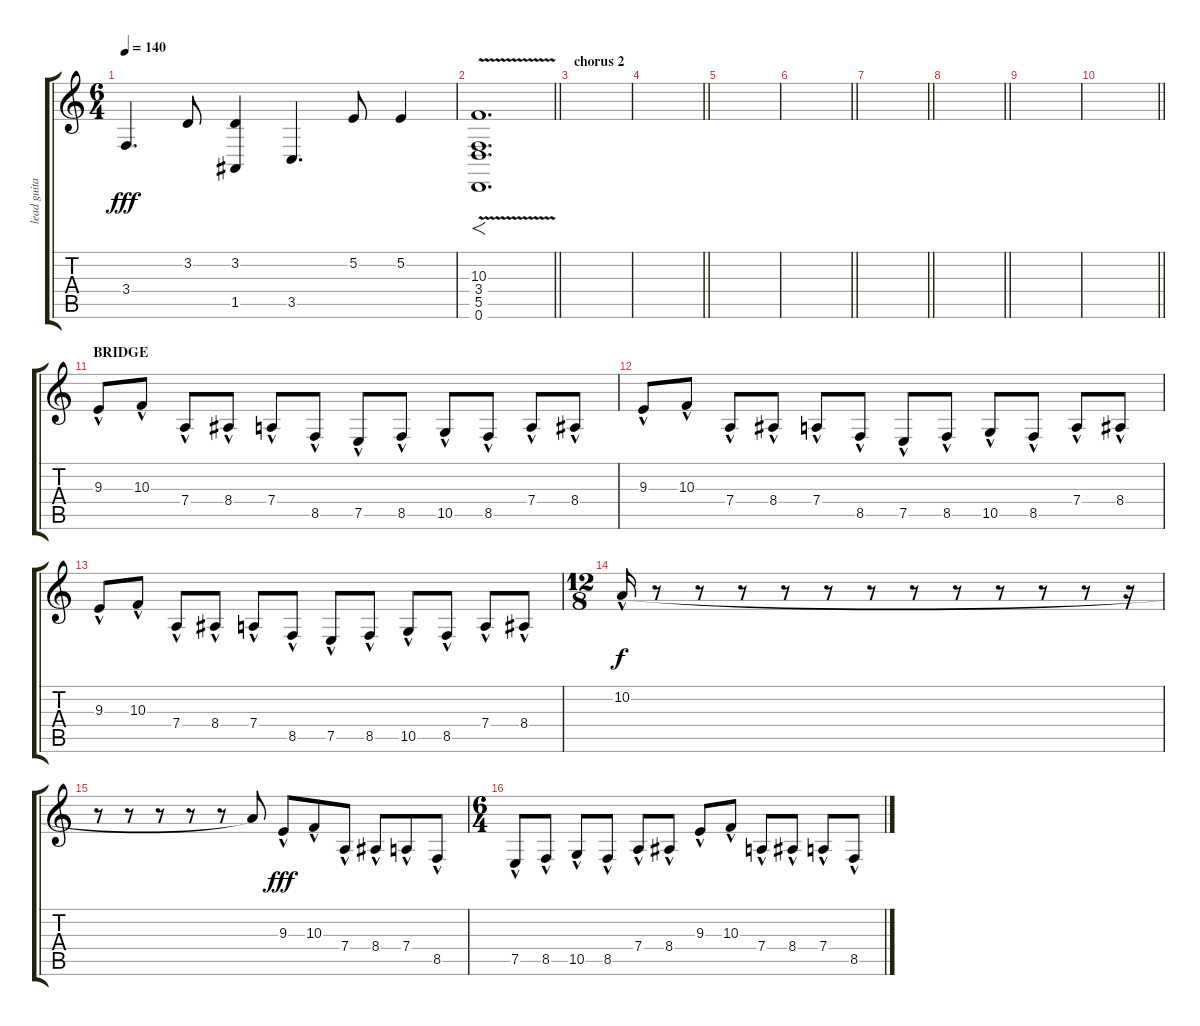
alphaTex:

\track ("lead guitar  EFX..." "lead guita") {instrument fx6goblins}
\staff {score tabs}
\tuning (E4 B3 G3 D3 A2 D2) {hide}
\ts (6 4)
\tempo 140
\clef g2
\ks c
3.4.4{d dy fff} 3.2.8 (3.2 1.5{t}).4 3.5.4{d} 5.2.8 5.2.4 |
\barLineRight lightlight
(10.3 3.4 5.5{v} 0.6).1{f d} |
\section ("" "chorus 2")
|
\barLineRight lightlight
|
|
\barLineRight lightlight
|
\barLineRight lightlight
|
\barLineRight lightlight
|
|
\barLineRight lightlight
|
\section ("" "BRIDGE")
9.3{hac}.8 10.3{hac}.8 7.4{hac}.8 8.4{hac}.8 7.4{hac}.8 8.5{hac}.8 7.5{hac}.8 8.5{hac}.8 10.5{hac}.8 8.5{hac}.8 7.4{hac}.8 8.4{hac}.8 |
9.3{hac}.8 10.3{hac}.8 7.4{hac}.8 8.4{hac}.8 7.4{hac}.8 8.5{hac}.8 7.5{hac}.8 8.5{hac}.8 10.5{hac}.8 8.5{hac}.8 7.4{hac}.8 8.4{hac}.8 |
9.3{hac}.8 10.3{hac}.8 7.4{hac}.8 8.4{hac}.8 7.4{hac}.8 8.5{hac}.8 7.5{hac}.8 8.5{hac}.8 10.5{hac}.8 8.5{hac}.8 7.4{hac}.8 8.4{hac}.8 |
\ts (12 8)
10.2{hac}.16{dy f} r.8 r.8 r.8 r.8 r.8 r.8 r.8 r.8 r.8 r.8 r.8 r.16 |
r.8 r.8 r.8 r.8 r.8 10.2{t}.8 9.3{hac}.8{dy fff} 10.3{hac}.8 7.4{hac}.8 8.4{hac}.8 7.4{hac}.8 8.5{hac}.8 |
\ts (6 4)
7.5{hac}.8 8.5{hac}.8 10.5{hac}.8 8.5{hac}.8 7.4{hac}.8 8.4{hac}.8 9.3{hac}.8 10.3{hac}.8 7.4{hac}.8 8.4{hac}.8 7.4{hac}.8 8.5{hac}.8
